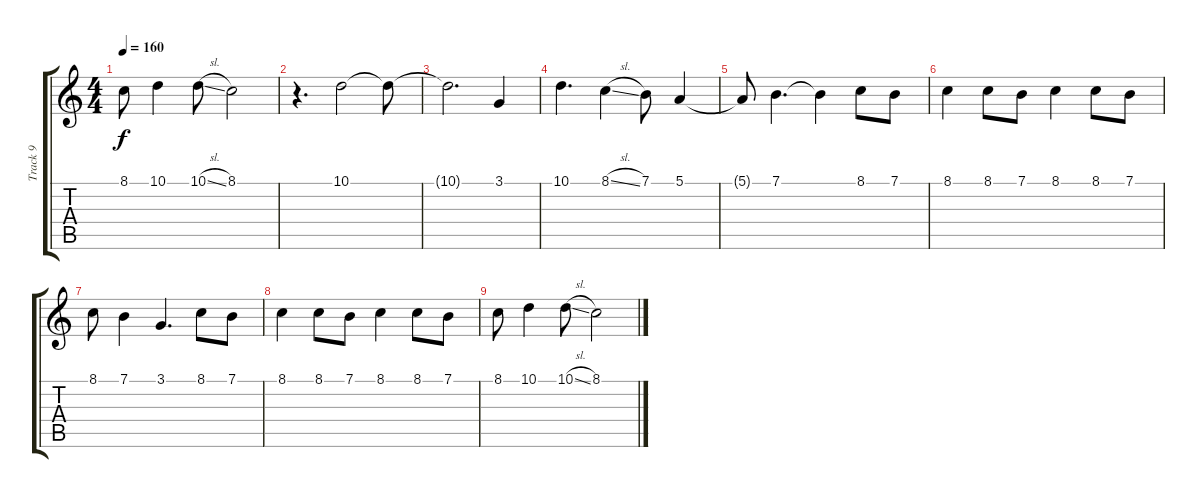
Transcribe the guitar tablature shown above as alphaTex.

\track ("Track 9" "Track 9") {instrument flute}
\staff {score tabs}
\tuning (E4 B3 G3 D3 A2 E2) {hide}
\ts (4 4)
\tempo 160
\clef g2
\ks c
8.1.8{dy f} 10.1.4 10.1{sl}.8 8.1.2 |
r.4{d} 10.1.2 10.1{t}.8 |
10.1{t}.2{d} 3.1.4 |
10.1.4{d} 8.1{sl}.4 7.1.8 5.1.4 |
5.1{t}.8 7.1.4{d} 7.1{t}.4 8.1.8 7.1.8 |
8.1.4 8.1.8 7.1.8 8.1.4 8.1.8 7.1.8 |
8.1.8 7.1.4 3.1.4{d} 8.1.8 7.1.8 |
8.1.4 8.1.8 7.1.8 8.1.4 8.1.8 7.1.8 |
8.1.8 10.1.4 10.1{sl}.8 8.1.2
